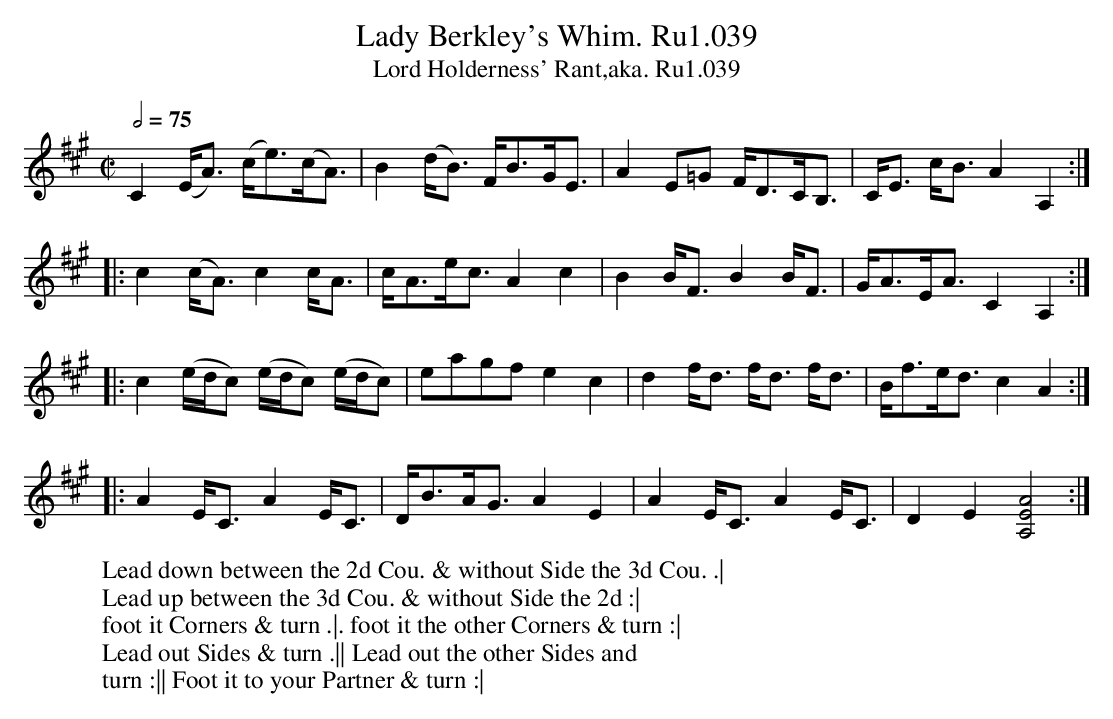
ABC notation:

X:1
T:Lady Berkley's Whim. Ru1.039
T:Lord Holderness' Rant,aka. Ru1.039
M:C|
L:1/8
W:Lead down between the 2d Cou. & without Side the 3d Cou. .|
W:Lead up between the 3d Cou. & without Side the 2d :|
W:foot it Corners & turn .|. foot it the other Corners & turn :|
W:Lead out Sides & turn .|| Lead out the other Sides and
W:turn :|| Foot it to your Partner & turn :|
Q:2/4=75
K:A
C2(E<A) (c<e)(c<A) | B2 (d<B) F<BG<E | A2 E=G F<DC<B, | C<E c<B A2 A,2 :|
|: c2 (c<A) c2 c<A | c<Ae<c A2c2 | B2B<F B2B<F | G<AE<A C2A,2 :|
|: c2 (e/d/c) (e/d/c) (e/d/c) | eagf e2c2 | d2f<d f<d f<d | B<fe<d c2A2 :|
|: A2E<C A2E<C | D<BA<G A2E2 | A2E<C A2E<C | D2E2 [A,4E4A4] :|
